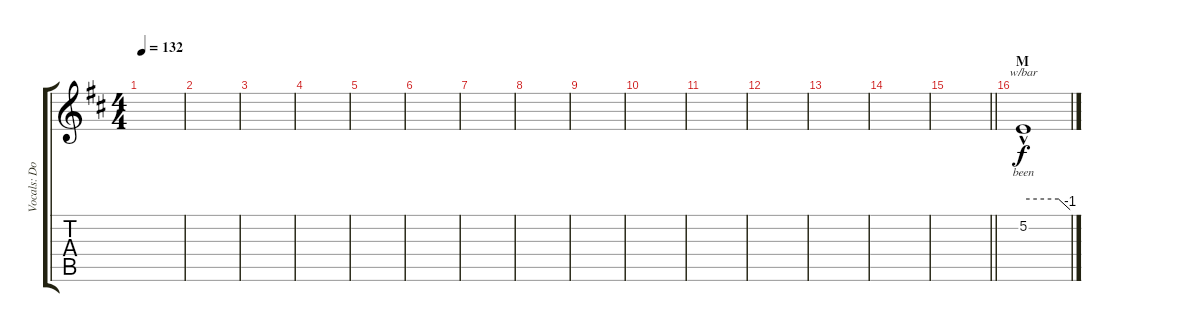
\track ("Vocals: Don" "Vocals: Do") {instrument lead2sawtooth}
\staff {score tabs}
\tuning (E4 B3 G3 D3 A2 D2) {hide}
\ts (4 4)
\tempo 132
\clef g2
\ks d
|
|
|
|
|
|
|
|
|
|
|
|
|
|
\barLineRight lightlight
|
\section ("" "M")
5.2{hac}.1{tbe (custom default 0 0 45 0 60 -4) lyrics (0 "been") lyrics (1 "") lyrics (2 "") lyrics (3 "") lyrics (4 "")}
